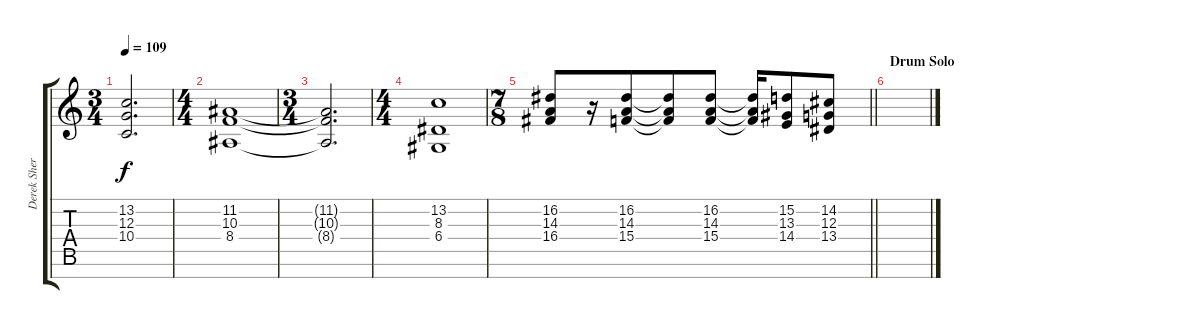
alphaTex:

\track ("Derek Sherinian" "Derek Sher") {instrument pad1newage}
\staff {score tabs}
\tuning (E4 B3 G3 D3 A2 E2 B1) {hide}
\ts (3 4)
\tempo 109
\clef g2
\ks c
(13.2{t} 12.3{t} 10.4{t}).2{d dy f} |
\ts (4 4)
(11.2 10.3 8.4).1 |
\ts (3 4)
(11.2{t} 10.3{t} 8.4{t}).2{d} |
\ts (4 4)
(13.2 8.3 6.4).1 |
\ts (7 8)
\barLineRight lightlight
(16.2 14.3 16.4).8 r.16 (16.2 14.3 15.4).8 (16.2{t} 14.3{t} 15.4{t}).8 (16.2 14.3 15.4).8 (16.2{t} 14.3{t} 15.4{t}).16 (15.2 13.3 14.4).8 (14.2 12.3 13.4).8 |
\section ("" "Drum Solo")
